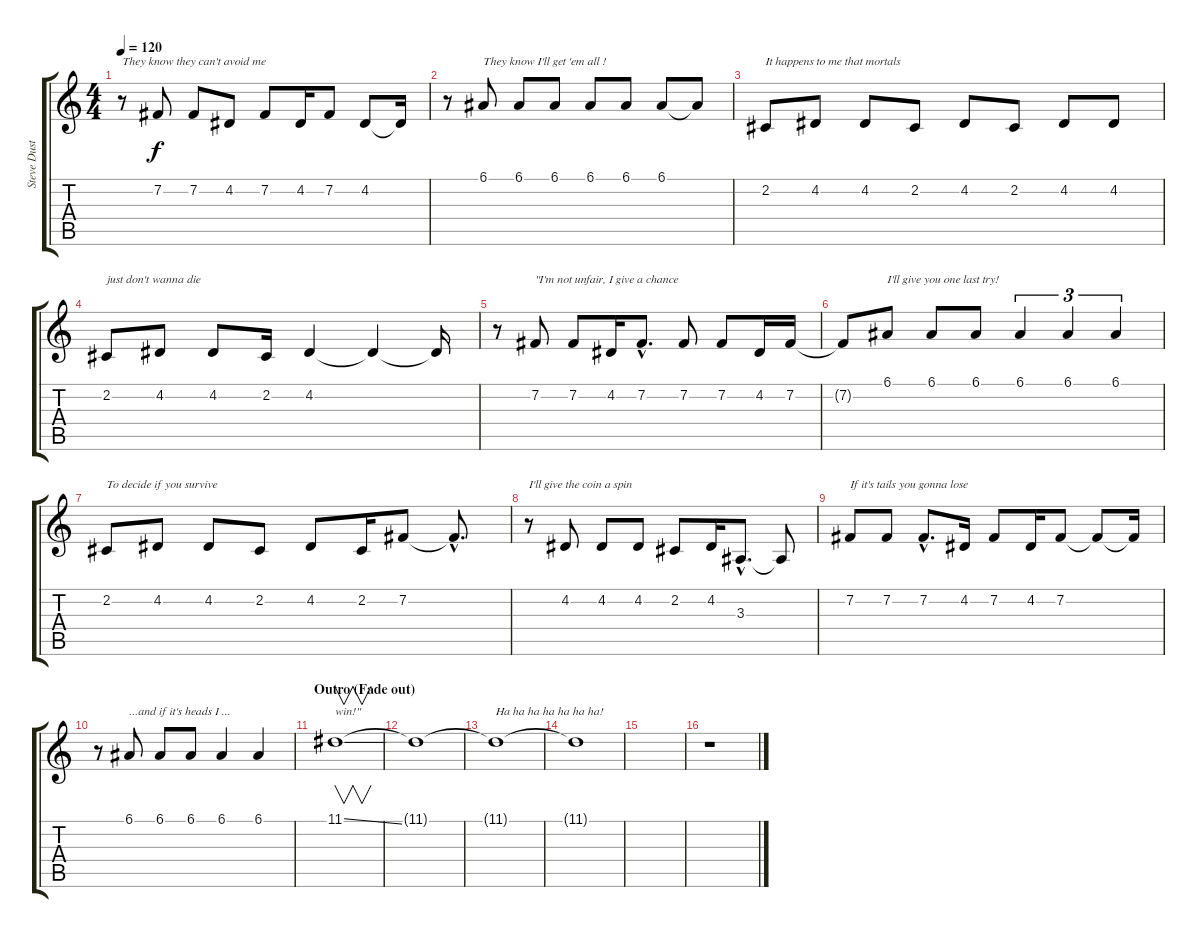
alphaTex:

\track ("Steve Dustaine (Voice)" "Steve Dust") {instrument baritonesax}
\staff {score tabs}
\tuning (E4 B3 G3 D3 A2 E2) {hide}
\ts (4 4)
\tempo 120
\clef g2
\ks c
r.8{txt "They know they can't avoid me" dy f} 7.2.8 7.2.8 4.2.8 7.2.8 4.2.16 7.2.8 4.2.8 4.2{t}.16 |
r.8 6.1.8{txt "They know I'll get 'em all !"} 6.1.8 6.1.8 6.1.8 6.1.8 6.1.8 6.1{t}.8 |
2.2.8{txt "It happens to me that mortals"} 4.2.8 4.2.8 2.2.8 4.2.8 2.2.8 4.2.8 4.2.8 |
2.2.8{txt "just don't wanna die"} 4.2.8 4.2.8 2.2.16 4.2.4 4.2{t}.4 4.2{t}.16 |
r.8 7.2.8{txt "\"I'm not unfair, I give a chance"} 7.2.8 4.2.16 7.2{hac}.8{d} 7.2.8 7.2.8 4.2.16 7.2.16 |
7.2{t}.8 6.1.8{txt "I'll give you one last try!"} 6.1.8 6.1.8 6.1.4{tu (3 2)} 6.1.4{tu (3 2)} 6.1.4{tu (3 2)} |
2.2.8{txt "To decide if you survive"} 4.2.8 4.2.8 2.2.8 4.2.8 2.2.16 7.2.8 7.2{hac t}.8{d} |
r.8{txt "I'll give the coin a spin"} 4.2.8 4.2.8 4.2.8 2.2.8 4.2.16 3.3{hac}.8{d} 3.3{t}.8 |
7.2.8{txt "If it's tails you gonna lose"} 7.2.8 7.2{hac}.8{d} 4.2.16 7.2.8 4.2.16 7.2.8 7.2{t}.8 7.2{t}.16 |
r.8 6.1.8{txt "...and if it's heads I ..."} 6.1.8 6.1.8 6.1.4 6.1.4 |
\section ("" "Outro (Fade out)")
11.1{ss}.1{v txt "win!\""} |
11.1{t}.1 |
11.1{t}.1{txt "Ha ha ha ha ha ha ha!"} |
11.1{t}.1 |
|
r.1
